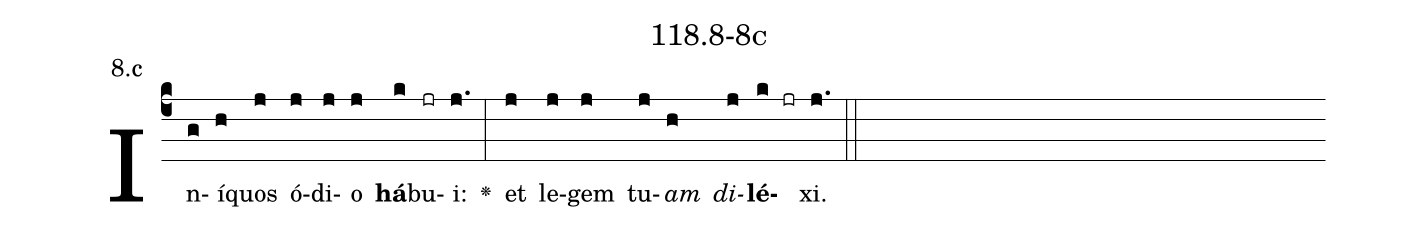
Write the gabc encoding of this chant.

name: 118.8-8c;
annotation: 8.c;
%%
(c4)In(g)í(h)quos(j) ó(j)di(j)o(j) <b>há</b>(k)bu(jr)i:(j.) <v>\greheightstar</v>(:) et(j) le(j)gem(j) tu(j)<i>am</i>(h) <i>di</i>(j)<b>lé</b>(k jr)xi.(j.) (::)


%E(j) u(j) o(h) u(j) a(k) e.(j.) (::)
